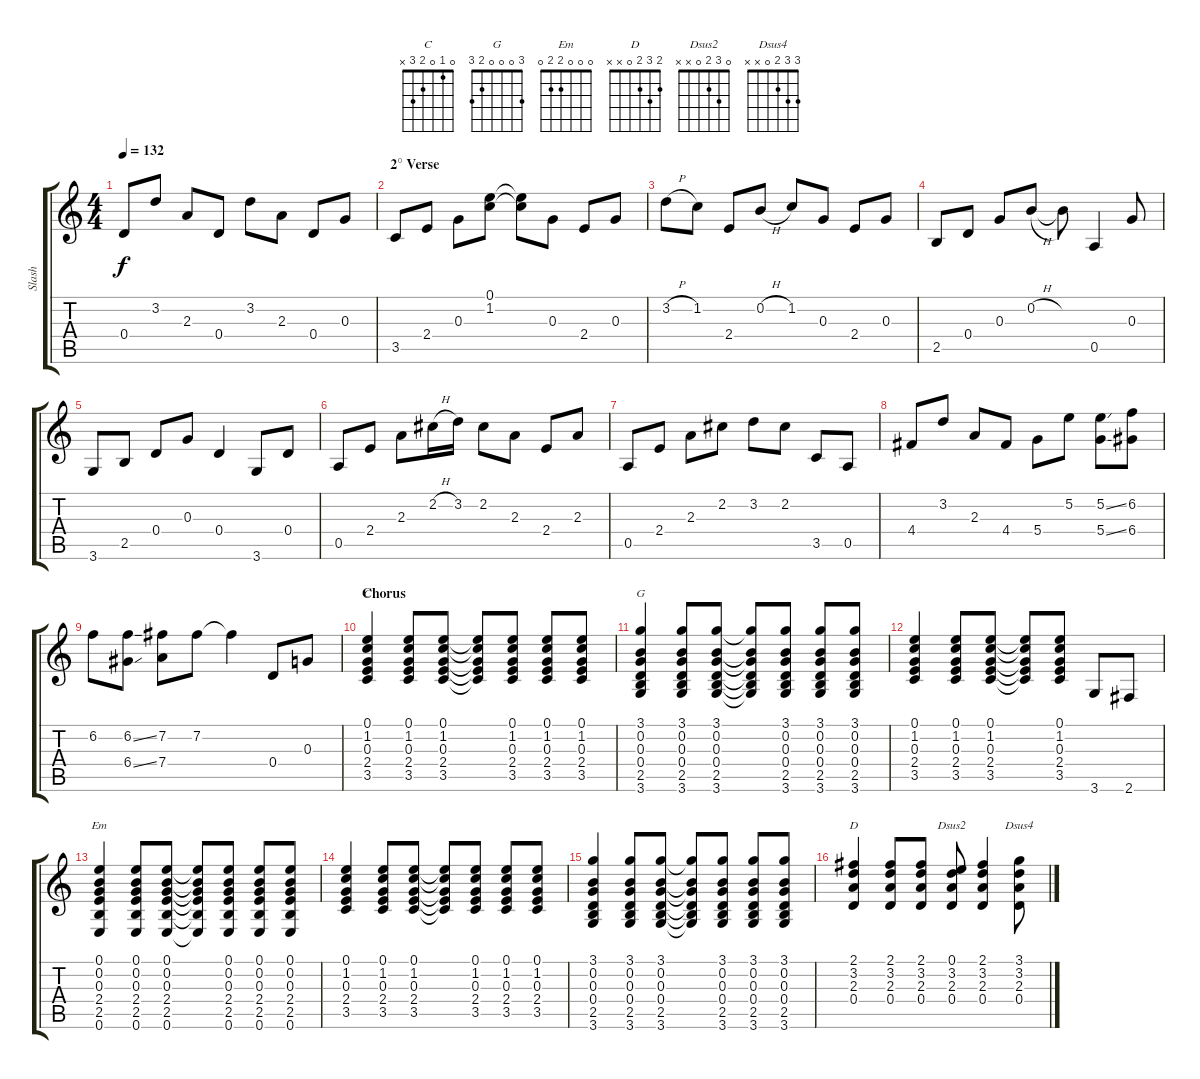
\track ("Slash" "Slash") {instrument electricguitarjazz}
\staff {score tabs}
\tuning (E4 B3 G3 D3 A2 E2) {hide}
\chord ("C" 0 1 0 2 3 x)
\chord ("G" 3 0 0 0 2 3)
\chord ("Em" 0 0 0 2 2 0)
\chord ("D" 2 3 2 0 x x)
\chord ("Dsus2" 0 3 2 0 x x)
\chord ("Dsus4" 3 3 2 0 x x)
\ts (4 4)
\tempo 132
\clef g2
\ks c
0.4.8{dy f} 3.2.8 2.3.8 0.4.8 3.2.8 2.3.8 0.4.8 0.3.8 |
\section ("" "2° Verse")
3.5.8 2.4.8 0.3.8 (0.1 1.2).8 (0.1{t} 1.2{t}).8 0.3.8 2.4.8 0.3.8 |
3.2{h}.8 1.2.8 2.4.8 0.2{h}.8 1.2.8 0.3.8 2.4.8 0.3.8 |
2.5.8 0.4.8 0.3.8 0.2{h}.8 0.2{t}.8 0.5.4 0.3.8 |
3.6.8 2.5.8 0.4.8 0.3.8 0.4.4 3.6.8 0.4.8 |
0.5.8 2.4.8 2.3.8 2.2{h}.16 3.2.16 2.2.8 2.3.8 2.4.8 2.3.8 |
0.5.8 2.4.8 2.3.8 2.2.8 3.2.8 2.2.8 3.5.8 0.5.8 |
4.4.8 3.2.8 2.3.8 4.4.8 5.4.8 5.2.8 (5.2{ss} 5.4{ss}).8 (6.2 6.4).8 |
6.2.8 (6.2{ss} 6.4{ss}).8 (7.2 7.4).8 7.2.8 7.2{t}.4 0.4.8 0.3.8 |
\section ("" "Chorus")
(0.1 1.2 0.3 2.4 3.5).4{ch "C"} (0.1 1.2 0.3 2.4 3.5).8 (0.1 1.2 0.3 2.4 3.5).8 (0.1{t} 1.2{t} 0.3{t} 2.4{t} 3.5{t}).8 (0.1 1.2 0.3 2.4 3.5).8 (0.1 1.2 0.3 2.4 3.5).8 (0.1 1.2 0.3 2.4 3.5).8 |
(3.1 0.2 0.3 0.4 2.5 3.6).4{ch "G"} (3.1 0.2 0.3 0.4 2.5 3.6).8 (3.1 0.2 0.3 0.4 2.5 3.6).8 (3.1{t} 0.2{t} 0.3{t} 0.4{t} 2.5{t} 3.6{t}).8 (3.1 0.2 0.3 0.4 2.5 3.6).8 (3.1 0.2 0.3 0.4 2.5 3.6).8 (3.1 0.2 0.3 0.4 2.5 3.6).8 |
(0.1 1.2 0.3 2.4 3.5).4 (0.1 1.2 0.3 2.4 3.5).8 (0.1 1.2 0.3 2.4 3.5).8 (0.1{t} 1.2{t} 0.3{t} 2.4{t} 3.5{t}).8 (0.1 1.2 0.3 2.4 3.5).8 3.6.8 2.6.8 |
(0.1 0.2 0.3 2.4 2.5 0.6).4{ch "Em"} (0.1 0.2 0.3 2.4 2.5 0.6).8 (0.1 0.2 0.3 2.4 2.5 0.6).8 (0.1{t} 0.2{t} 0.3{t} 2.4{t} 2.5{t} 0.6{t}).8 (0.1 0.2 0.3 2.4 2.5 0.6).8 (0.1 0.2 0.3 2.4 2.5 0.6).8 (0.1 0.2 0.3 2.4 2.5 0.6).8 |
(0.1 1.2 0.3 2.4 3.5).4 (0.1 1.2 0.3 2.4 3.5).8 (0.1 1.2 0.3 2.4 3.5).8 (0.1{t} 1.2{t} 0.3{t} 2.4{t} 3.5{t}).8 (0.1 1.2 0.3 2.4 3.5).8 (0.1 1.2 0.3 2.4 3.5).8 (0.1 1.2 0.3 2.4 3.5).8 |
(3.1 0.2 0.3 0.4 2.5 3.6).4 (3.1 0.2 0.3 0.4 2.5 3.6).8 (3.1 0.2 0.3 0.4 2.5 3.6).8 (3.1{t} 0.2{t} 0.3{t} 0.4{t} 2.5{t} 3.6{t}).8 (3.1 0.2 0.3 0.4 2.5 3.6).8 (3.1 0.2 0.3 0.4 2.5 3.6).8 (3.1 0.2 0.3 0.4 2.5 3.6).8 |
(2.1 3.2 2.3 0.4).4{ch "D"} (2.1 3.2 2.3 0.4).8 (2.1 3.2 2.3 0.4).8 (0.1 3.2 2.3 0.4).8{ch "Dsus2"} (2.1 3.2 2.3 0.4).4 (3.1 3.2 2.3 0.4).8{ch "Dsus4"}
